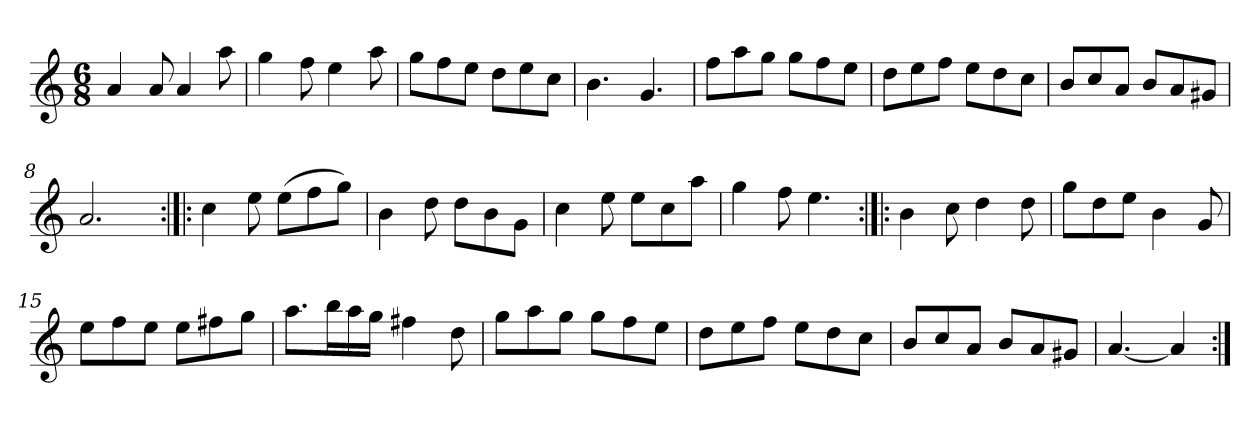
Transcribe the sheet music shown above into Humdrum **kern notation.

**kern
*part1
*staff1
*clefG2
*k[]
*a:
*M6/8
*MM120
=1
4a
8a
4a
8aa
=2
4gg
8ff
4ee
8aa
=3
8gg\L
8ff\
8ee\J
8dd\L
8ee\
8cc\J
=4
4.b
4.g
=5
8ff\L
8aa\
8gg\J
8gg\L
8ff\
8ee\J
=6
8dd\L
8ee\
8ff\J
8ee\L
8dd\
8cc\J
=7
8b/L
8cc/
8a/J
8b/L
8a/
8g#X/J
=8
2.a
=9:|!|:
4cc
8ee
(8ee\L
8ff\
8gg\J)
=10
4b
8dd
8dd\L
8b\
8g\J
=11
4cc
8ee
8ee\L
8cc\
8aa\J
=12
4gg
8ff
4.ee
=13:|!|:
4b
8cc
4dd
8dd
=14
8gg\L
8dd\
8ee\J
4b
8g
=15
8ee\L
8ff\
8ee\J
8ee\L
8ff#X\
8gg\J
=16
8.aa\L
16bb\L
16aa\
16gg\JJ
4ff#X
8dd
=17
8gg\L
8aa\
8gg\J
8gg\L
8ff\
8ee\J
=18
8dd\L
8ee\
8ff\J
8ee\L
8dd\
8cc\J
=19
8b/L
8cc/
8a/J
8b/L
8a/
8g#X/J
=20
[4.a
4a]
=:|!
*-
